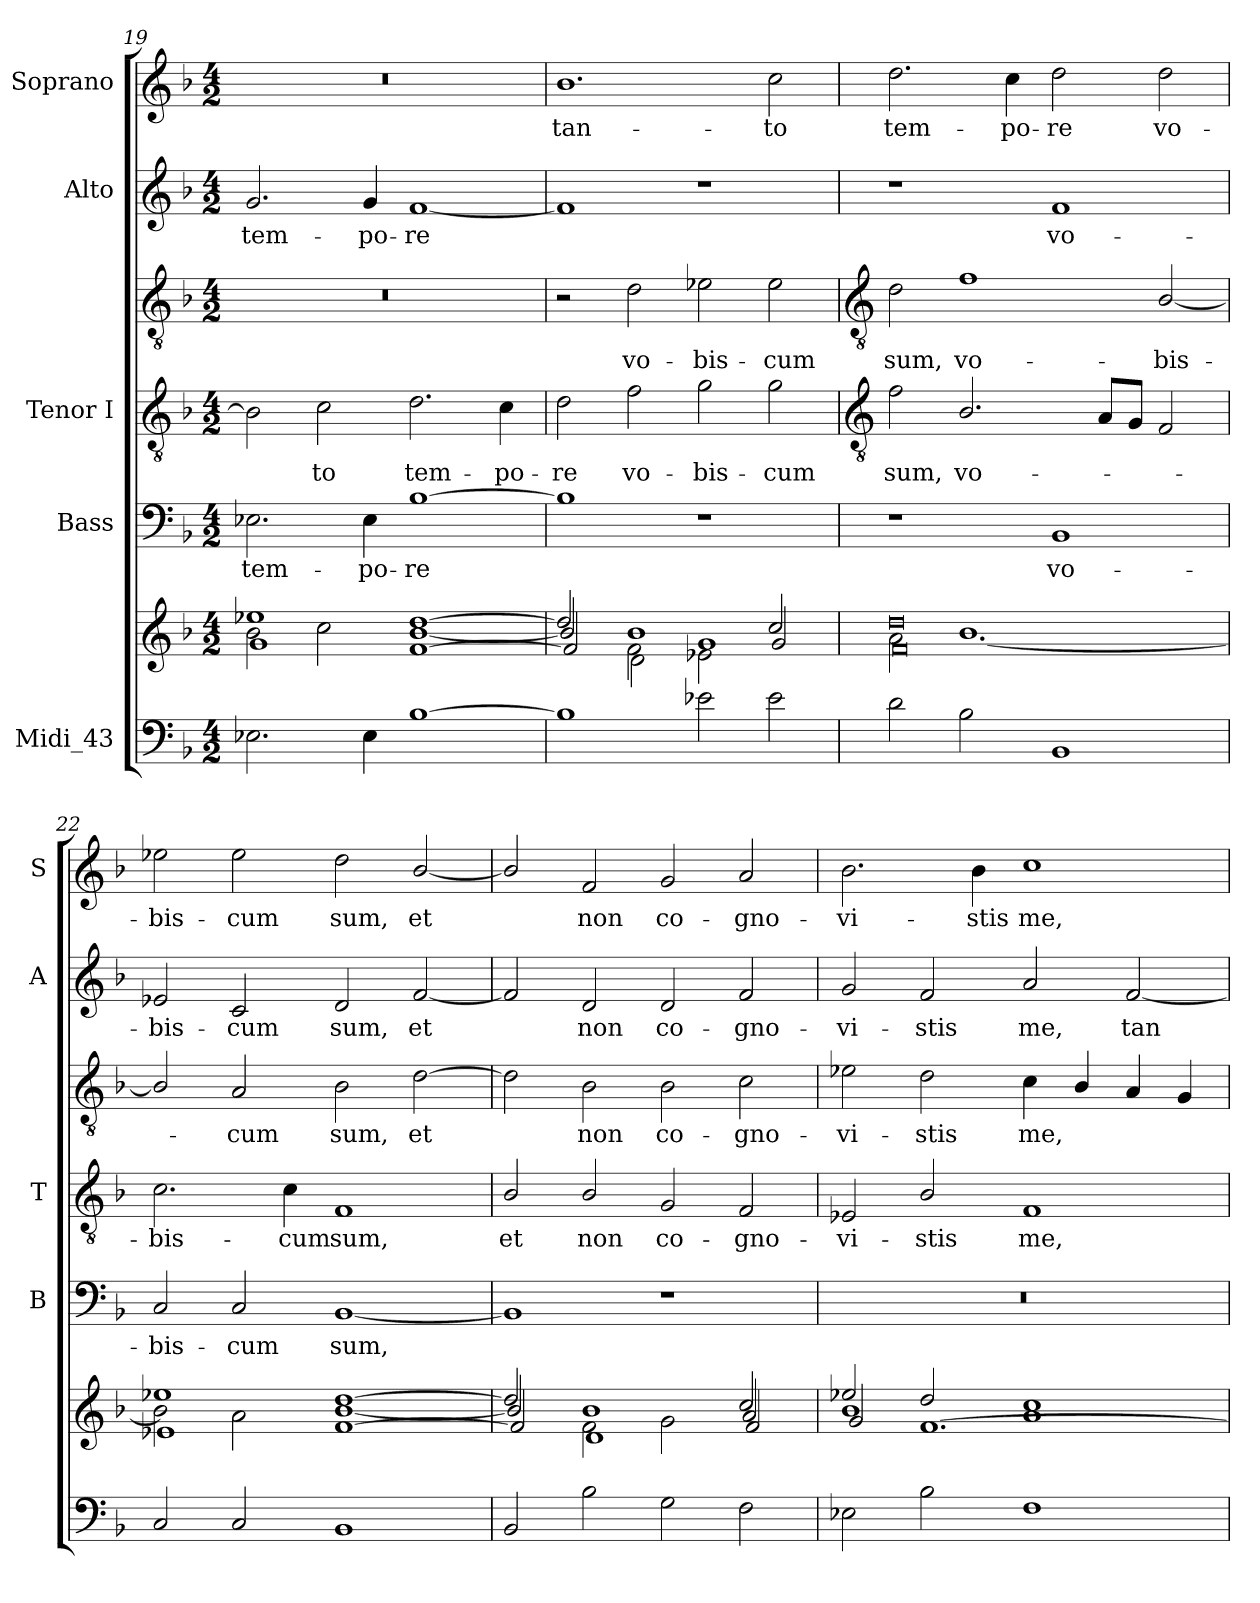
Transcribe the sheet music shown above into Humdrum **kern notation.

**kern	**kern	**kern	**text	**kern	**text	**kern	**text	**kern	**text	**kern	**text
*part5	*part5	*part4	*part4	*part3	*part3	*part3	*part3	*part2	*part2	*part1	*part1
*staff7	*staff6	*staff5	*staff5	*staff4	*staff4	*staff3	*staff3	*staff2	*staff2	*staff1	*staff1
*I"Midi_43	*	*I"Bass	*	*I"Tenor I	*	*	*	*I"Alto	*	*I"Soprano	*
*	*	*I'B	*	*I'T	*	*	*	*I'A	*	*I'S	*
*clefF4	*clefG2	*clefF4	*	*clefGv2	*	*clefGv2	*	*clefG2	*	*clefG2	*
*k[b-]	*k[b-]	*k[b-]	*	*k[b-]	*	*k[b-]	*	*k[b-]	*	*k[b-]	*
*F:	*F:	*F:	*	*F:	*	*F:	*	*F:	*	*F:	*
*M4/2	*M4/2	*M4/2	*	*M4/2	*	*M4/2	*	*M4/2	*	*M4/2	*
=19	=19	=19	=19	=19	=19	=19	=19	=19	=19	=19	=19
*	*^	*	*	*	*	*	*	*	*	*	*
*	*	*^	*	*	*	*	*	*	*	*	*	*
!	!	!	!	!	!LO:LY:b	!	!	!	!	!	!LO:LY:b	!	!
2.E-X	1ee-X/	2b-\	1g\	2.E-X	tem-	2B-]	.	0r	.	2.g	tem-	0r	.
!	!	!	!	!	!	!	!LO:LY:b	!	!	!	!	!	!
.	.	2cc\	.	.	.	2c	to	.	.	.	.	.	.
!	!	!	!	!	!LO:LY:b	!	!	!	!	!	!LO:LY:b	!	!
4E-	.	.	.	4E-	-po-	.	.	.	.	4g	-po-	.	.
!	!	!	!	!	!LO:LY:b	!	!LO:LY:b	!	!	!	!LO:LY:b	!	!
[1B-	[1dd/	[1b-\	[1f\	[1B-	-re	2.d	tem-	.	.	[1f	-re	.	.
!	!	!	!	!	!	!	!LO:LY:b	!	!	!	!	!	!
.	.	.	.	.	.	4c	-po-	.	.	.	.	.	.
=20	=20	=20	=20	=20	=20	=20	=20	=20	=20	=20	=20	=20	=20
!	!	!	!	!	!	!	!LO:LY:b	!	!	!	!	!	!LO:LY:b
1B-]	2dd/]	2b-/]	2f/]	1B-]	.	2d	re	2r	.	1f]	.	1.b-	tan-
!	!	!	!	!	!	!	!LO:LY:b	!	!LO:LY:b	!	!	!	!
.	1b-/	2f\	2d\	.	.	2f	vo-	2d	-vo-	.	.	.	.
!	!	!	!	!	!	!	!LO:LY:b	!	!LO:LY:b	!	!	!	!
2e-X	.	1g\	2e-X\	1r	.	2g	-bis-	2e-X	-bis-	1r	.	.	.
!	!	!	!	!	!	!	!LO:LY:b	!	!LO:LY:b	!	!	!	!LO:LY:b
2e-	2cc/	.	2g/	.	.	2g	-cum	2e-	-cum	.	.	2cc	-to
!!LO:LB:g=z
=21	=21	=21	=21	=21	=21	=21	=21	=21	=21	=21	=21	=21	=21
*	*	*	*	*	*	*clefGv2	*	*clefGv2	*	*	*	*	*
!	!	!	!	!	!	!	!LO:LY:b	!	!LO:LY:b	!	!	!	!LO:LY:b
2d	0dd/	2a\	0f\	1r	.	2f	sum,	2d	sum,	1r	.	2.dd	tem-
!	!	!	!	!	!	!	!LO:LY:b	!	!LO:LY:b	!	!	!	!
2B-	.	[1.b-\	.	.	.	2.B-/	vo-	1f	vo-	.	.	.	.
!	!	!	!	!	!	!	!	!	!	!	!	!	!LO:LY:b
.	.	.	.	.	.	.	.	.	.	.	.	4cc	-po-
!	!	!	!	!	!LO:LY:b	!	!	!	!	!	!LO:LY:b	!	!LO:LY:b
1BB-	.	.	.	1BB-	vo-	.	.	.	.	1f	vo-	2dd	-re
.	.	.	.	.	.	8AL	.	.	.	.	.	.	.
.	.	.	.	.	.	8GJ	.	.	.	.	.	.	.
!	!	!	!	!	!	!	!	!	!LO:LY:b	!	!	!	!LO:LY:b
.	.	.	.	.	.	2F	.	[2B-/	-bis-	.	.	2dd	vo-
=22	=22	=22	=22	=22	=22	=22	=22	=22	=22	=22	=22	=22	=22
!	!	!	!	!	!LO:LY:b	!	!LO:LY:b	!	!	!	!LO:LY:b	!	!LO:LY:b
2C	1ee-X/	2b-\]	1e-X\	2C	-bis-	2.c	bis-	2B-/]	.	2e-X	-bis-	2ee-X	-bis-
!	!	!	!	!	!LO:LY:b	!	!	!	!LO:LY:b	!	!LO:LY:b	!	!LO:LY:b
2C	.	2a\	.	2C	-cum	.	.	2A	cum	2c	-cum	2ee-	-cum
!	!	!	!	!	!	!	!LO:LY:b	!	!	!	!	!	!
.	.	.	.	.	.	4c	-cum	.	.	.	.	.	.
!	!	!	!	!	!LO:LY:b	!	!LO:LY:b	!	!LO:LY:b	!	!LO:LY:b	!	!LO:LY:b
1BB-	[1dd/	[1b-\	[1f\	[1BB-	sum,	1F	sum,	2B-	sum,	2d	sum,	2dd	sum,
!	!	!	!	!	!	!	!	!	!LO:LY:b	!	!LO:LY:b	!	!LO:LY:b
.	.	.	.	.	.	.	.	[2d	et	[2f	et	[2b-/	et
=23	=23	=23	=23	=23	=23	=23	=23	=23	=23	=23	=23	=23	=23
!	!	!	!	!	!	!	!LO:LY:b	!	!	!	!	!	!
2BB-	2dd/]	2b-/]	2f/]	1BB-]	.	2B-/	-et	2d]	.	2f]	.	2b-/]	.
!	!	!	!	!	!	!	!LO:LY:b	!	!LO:LY:b	!	!LO:LY:b	!	!LO:LY:b
2B-	1b-/	2f\	1d\	.	.	2B-/	non	2B-	non	2d	non	2f	non
!	!	!	!	!	!	!	!LO:LY:b	!	!LO:LY:b	!	!LO:LY:b	!	!LO:LY:b
2G	.	2g\	.	1r	.	2G	co-	2B-	co-	2d	co-	2g	co-
!	!	!	!	!	!	!	!LO:LY:b	!	!LO:LY:b	!	!LO:LY:b	!	!LO:LY:b
2F	2cc/	2a/	2f/	.	.	2F	-gno-	2c	-gno-	2f	-gno-	2a	-gno-
=24	=24	=24	=24	=24	=24	=24	=24	=24	=24	=24	=24	=24	=24
!	!	!	!	!	!	!	!LO:LY:b	!	!LO:LY:b	!	!LO:LY:b	!	!LO:LY:b
2E-X	2ee-X/	1b-\	2g/	0r	.	2E-X	vi-	2e-X	-vi-	2g	-vi-	2.b-	-vi-
!	!	!	!	!	!	!	!LO:LY:b	!	!LO:LY:b	!	!LO:LY:b	!	!
2B-	2dd/	.	[1.f\	.	.	2B-/	-stis	2d	-stis	2f	-stis	.	.
!	!	!	!	!	!	!	!	!	!	!	!	!	!LO:LY:b
.	.	.	.	.	.	.	.	.	.	.	.	4b-	-stis
!	!	!	!	!	!	!	!LO:LY:b	!	!LO:LY:b	!	!LO:LY:b	!	!LO:LY:b
1F	1cc/	1a\	.	.	.	1F	me,	4c	me,	2a	me,	1cc	me,
.	.	.	.	.	.	.	.	4B-/	.	.	.	.	.
!	!	!	!	!	!	!	!	!	!	!	!LO:LY:b	!	!
.	.	.	.	.	.	.	.	4A	.	[2f	tan-	.	.
.	.	.	.	.	.	.	.	4G	.	.	.	.	.
*	*v	*v	*v	*	*	*	*	*	*	*	*	*	*
=	=	=	=	=	=	=	=	=	=	=	=
*-	*-	*-	*-	*-	*-	*-	*-	*-	*-	*-	*-
